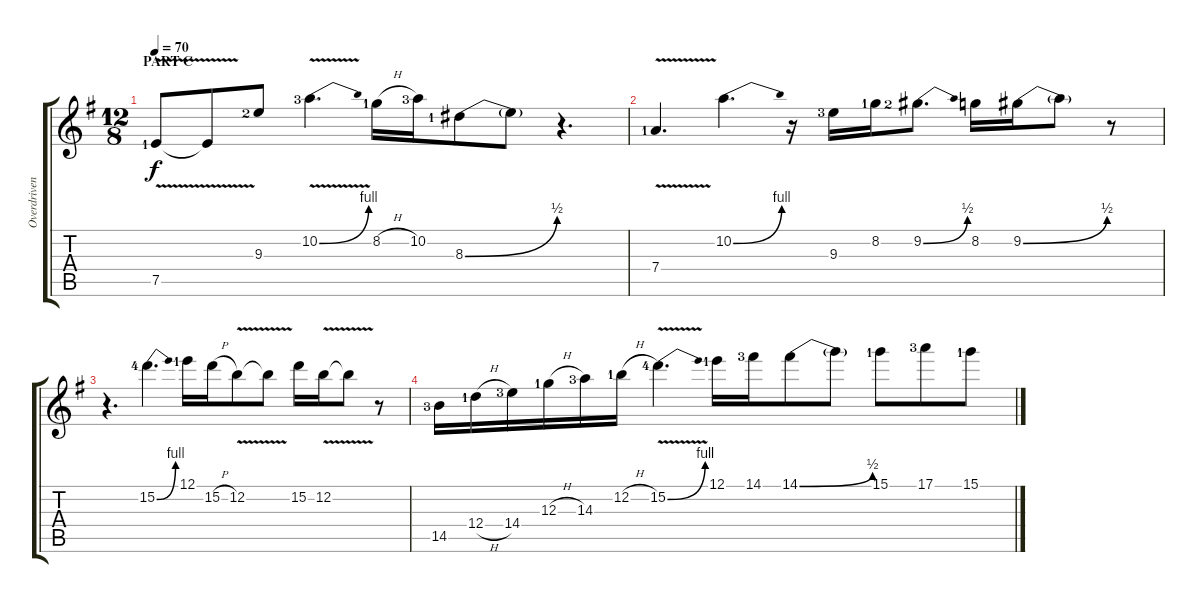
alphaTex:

\track ("Overdriven Guitar" "Overdriven") {instrument overdrivenguitar}
\staff {score tabs}
\tuning (E4 B3 G3 D3 A2 E2) {hide}
\ts (12 8)
\section ("" "PART C")
\tempo 70
\clef g2
\ks eminor
7.5{v lf 2}.8{dy f instrument overdrivenguitar} 7.5{t}.8 9.3{lf 3}.8 10.2{be (bend 0 0 60 4) v lf 4}.4{d} 8.2{h lf 2}.16 10.2{lf 4}.16 8.3{be (bend 0 0 60 2) lf 2}.8 8.3{t}.8 r.4{d} |
7.4{v lf 2}.4{d} 10.2{be (bend 0 0 60 4)}.4{d} r.16 9.3{lf 4}.16 8.2{lf 2}.16 9.2{be (bend 0 0 60 2) lf 3}.8{d} 8.2.16 9.2{be (bend 0 0 60 2)}.16 9.2{t}.8 r.8 |
r.4{d} 15.2{be (bend 0 0 60 4) lf 5}.4{d} 12.1{lf 2}.16 15.2{h}.16 12.2{v}.8 12.2{t}.8 15.2.16 12.2{v}.16 12.2{t}.8 r.8 |
14.5{lf 4}.16 12.4{h lf 2}.16 14.4{lf 4}.16 12.3{h lf 2}.16 14.3{lf 4}.16 12.2{h lf 2}.16 15.2{be (bend 0 0 60 4) v lf 5}.4{d} 12.1{lf 2}.16 14.1{lf 4}.16 14.1{be (bend 0 0 60 2)}.8 14.1{t}.8 15.1{lf 2}.8 17.1{lf 4}.8 15.1{lf 2}.8
